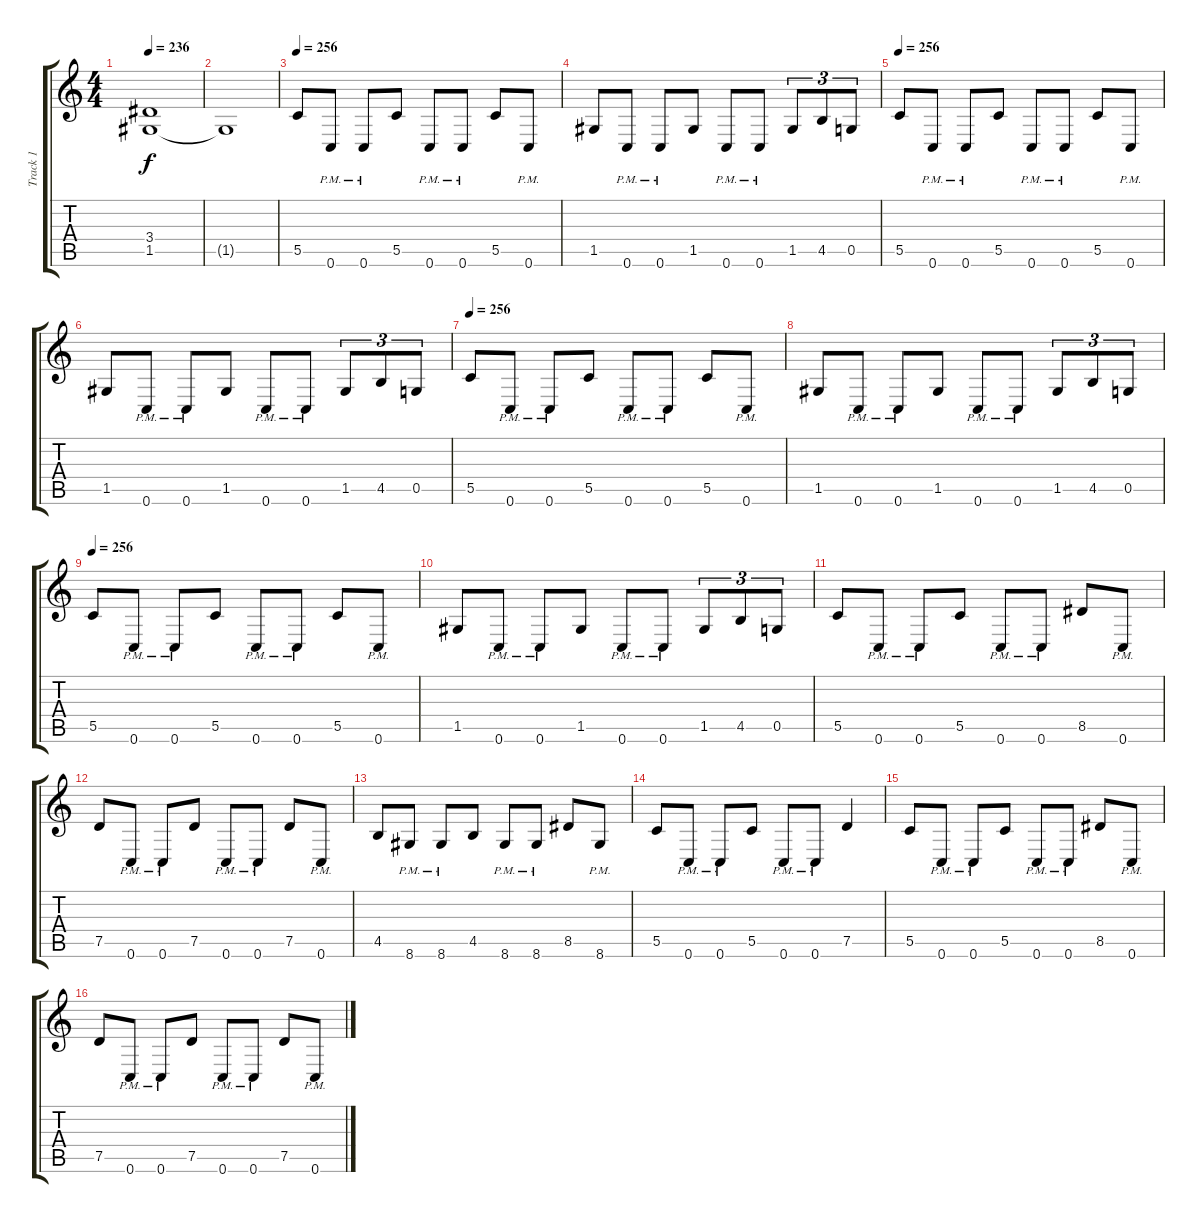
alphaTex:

\track ("Track 1" "Track 1") {instrument distortionguitar}
\staff {score tabs}
\tuning (D4 A3 F3 C3 G2 C2) {hide}
\ts (4 4)
\tempo 236
\clef g2
\ks c
(3.4{t} 1.5{t}).1{dy f} |
1.5{t}.1 |
\tempo 256
5.5.8 0.6{pm}.8 0.6{pm}.8 5.5.8 0.6{pm}.8 0.6{pm}.8 5.5.8 0.6{pm}.8 |
1.5.8 0.6{pm}.8 0.6{pm}.8 1.5.8 0.6{pm}.8 0.6{pm}.8 1.5.8{tu (3 2)} 4.5.8{tu (3 2)} 0.5.8{tu (3 2)} |
\tempo 256
5.5.8 0.6{pm}.8 0.6{pm}.8 5.5.8 0.6{pm}.8 0.6{pm}.8 5.5.8 0.6{pm}.8 |
1.5.8 0.6{pm}.8 0.6{pm}.8 1.5.8 0.6{pm}.8 0.6{pm}.8 1.5.8{tu (3 2)} 4.5.8{tu (3 2)} 0.5.8{tu (3 2)} |
\tempo 256
5.5.8 0.6{pm}.8 0.6{pm}.8 5.5.8 0.6{pm}.8 0.6{pm}.8 5.5.8 0.6{pm}.8 |
1.5.8 0.6{pm}.8 0.6{pm}.8 1.5.8 0.6{pm}.8 0.6{pm}.8 1.5.8{tu (3 2)} 4.5.8{tu (3 2)} 0.5.8{tu (3 2)} |
\tempo 256
5.5.8 0.6{pm}.8 0.6{pm}.8 5.5.8 0.6{pm}.8 0.6{pm}.8 5.5.8 0.6{pm}.8 |
1.5.8 0.6{pm}.8 0.6{pm}.8 1.5.8 0.6{pm}.8 0.6{pm}.8 1.5.8{tu (3 2)} 4.5.8{tu (3 2)} 0.5.8{tu (3 2)} |
5.5.8 0.6{pm}.8 0.6{pm}.8 5.5.8 0.6{pm}.8 0.6{pm}.8 8.5.8 0.6{pm}.8 |
7.5.8 0.6{pm}.8 0.6{pm}.8 7.5.8 0.6{pm}.8 0.6{pm}.8 7.5.8 0.6{pm}.8 |
4.5.8 8.6{pm}.8 8.6{pm}.8 4.5.8 8.6{pm}.8 8.6{pm}.8 8.5.8 8.6{pm}.8 |
5.5.8 0.6{pm}.8 0.6{pm}.8 5.5.8 0.6{pm}.8 0.6{pm}.8 7.5.4 |
5.5.8 0.6{pm}.8 0.6{pm}.8 5.5.8 0.6{pm}.8 0.6{pm}.8 8.5.8 0.6{pm}.8 |
7.5.8 0.6{pm}.8 0.6{pm}.8 7.5.8 0.6{pm}.8 0.6{pm}.8 7.5.8 0.6{pm}.8
